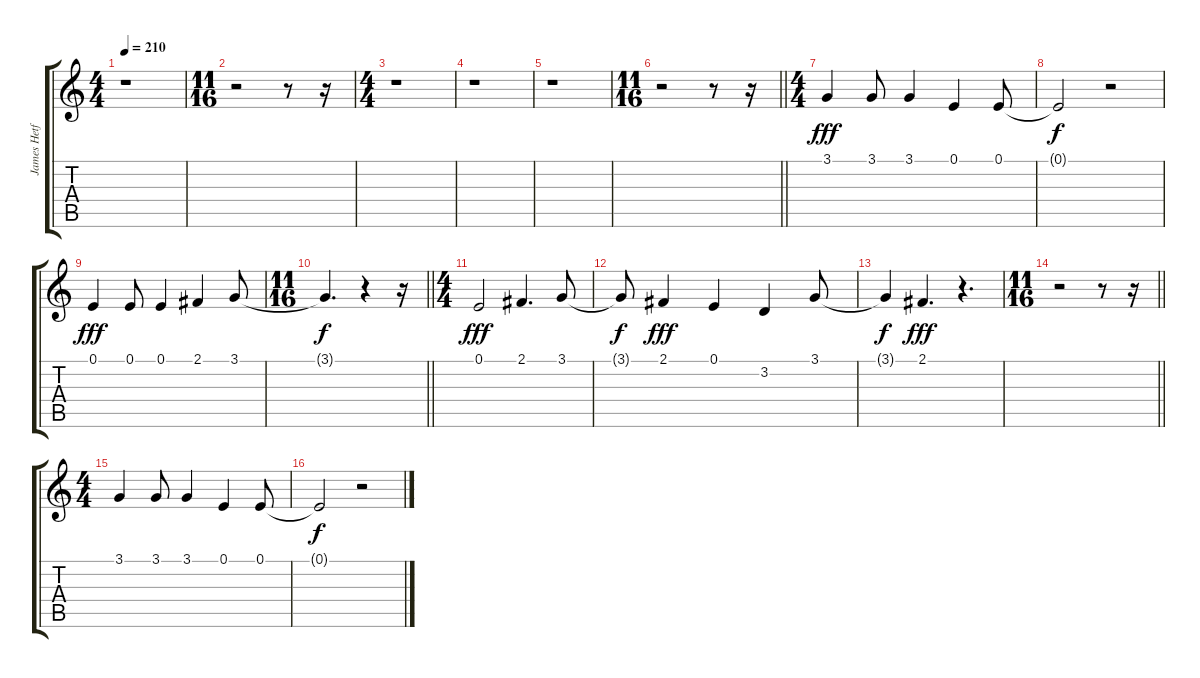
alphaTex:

\track ("James Hetfield Voice" "James Hetf") {instrument lead6voice}
\staff {score tabs}
\tuning (E4 B3 G3 D3 A2 E2) {hide}
\ts (4 4)
\tempo 210
\clef g2
\ks c
r.1{dy fff} |
\ts (11 16)
r.2 r.8 r.16 |
\ts (4 4)
r.1 |
r.1 |
r.1 |
\ts (11 16)
\barLineRight lightlight
r.2 r.8 r.16 |
\ts (4 4)
3.1.4 3.1.8 3.1.4 0.1.4 0.1.8 |
0.1{t}.2{dy f} r.2 |
0.1.4{dy fff} 0.1.8 0.1.4 2.1.4 3.1.8 |
\ts (11 16)
\barLineRight lightlight
3.1{t}.4{d dy f} r.4 r.16 |
\ts (4 4)
0.1.2{dy fff} 2.1.4{d} 3.1.8 |
3.1{t}.8{dy f} 2.1.4{dy fff} 0.1.4 3.2.4 3.1.8 |
3.1{t}.4{dy f} 2.1.4{d dy fff} r.4{d} |
\ts (11 16)
\barLineRight lightlight
r.2 r.8 r.16 |
\ts (4 4)
3.1.4 3.1.8 3.1.4 0.1.4 0.1.8 |
0.1{t}.2{dy f} r.2
